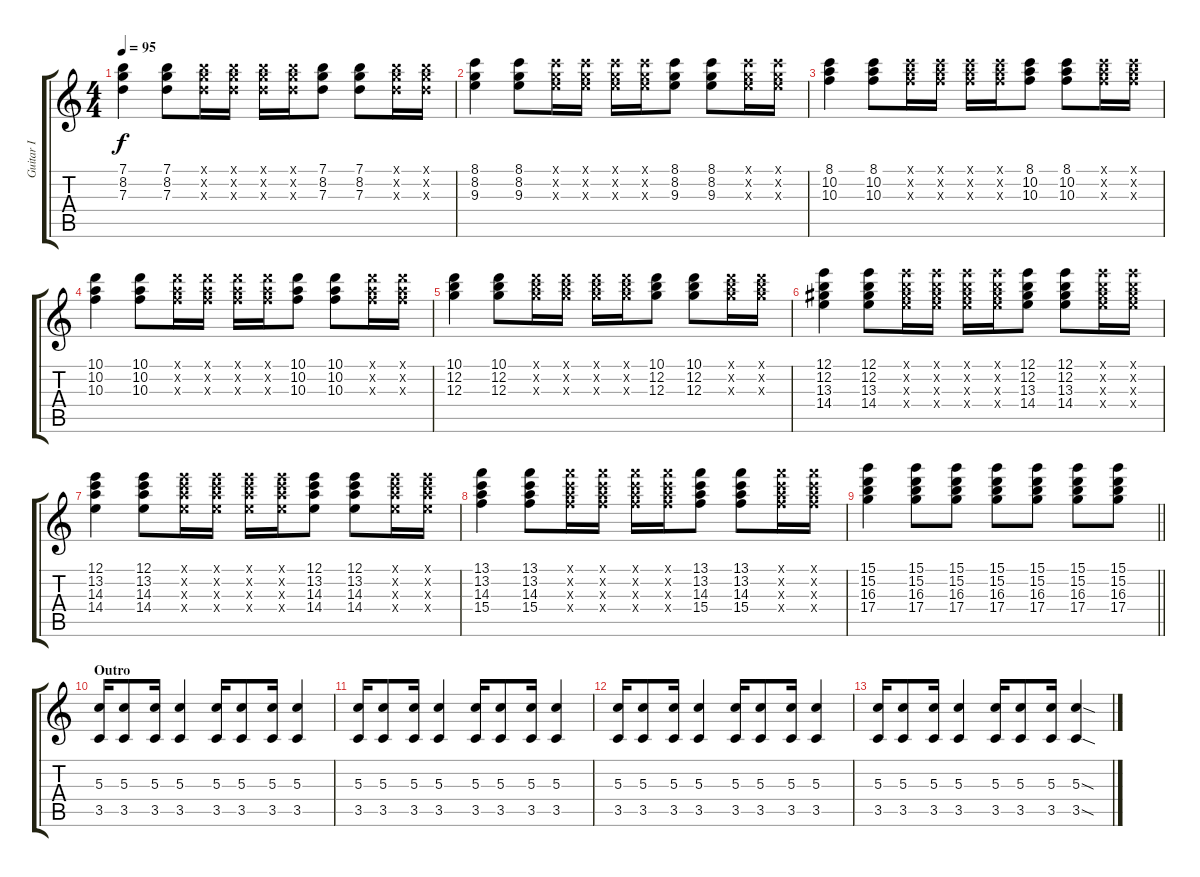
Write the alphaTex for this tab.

\track ("Guitar I" "Guitar I") {instrument distortionguitar}
\staff {score tabs}
\tuning (E4 B3 G3 D3 A2 E2) {hide}
\ts (4 4)
\tempo 95
\clef g2
\ks c
(7.1 8.2 7.3).4{dy f} (7.1 8.2 7.3).8 (7.1{x} 8.2{x} 7.3{x}).16 (7.1{x} 8.2{x} 7.3{x}).16 (7.1{x} 8.2{x} 7.3{x}).16 (7.1{x} 8.2{x} 7.3{x}).16 (7.1 8.2 7.3).8 (7.1 8.2 7.3).8 (7.1{x} 8.2{x} 7.3{x}).16 (7.1{x} 8.2{x} 7.3{x}).16 |
(8.1 8.2 9.3).4 (8.1 8.2 9.3).8 (8.1{x} 8.2{x} 9.3{x}).16 (8.1{x} 8.2{x} 9.3{x}).16 (8.1{x} 8.2{x} 9.3{x}).16 (8.1{x} 8.2{x} 9.3{x}).16 (8.1 8.2 9.3).8 (8.1 8.2 9.3).8 (8.1{x} 8.2{x} 9.3{x}).16 (8.1{x} 8.2{x} 9.3{x}).16 |
(8.1 10.2 10.3).4 (8.1 10.2 10.3).8 (8.1{x} 10.2{x} 10.3{x}).16 (8.1{x} 10.2{x} 10.3{x}).16 (8.1{x} 10.2{x} 10.3{x}).16 (8.1{x} 10.2{x} 10.3{x}).16 (8.1 10.2 10.3).8 (8.1 10.2 10.3).8 (8.1{x} 10.2{x} 10.3{x}).16 (8.1{x} 10.2{x} 10.3{x}).16 |
(10.1 10.2 10.3).4 (10.1 10.2 10.3).8 (10.1{x} 10.2{x} 10.3{x}).16 (10.1{x} 10.2{x} 10.3{x}).16 (10.1{x} 10.2{x} 10.3{x}).16 (10.1{x} 10.2{x} 10.3{x}).16 (10.1 10.2 10.3).8 (10.1 10.2 10.3).8 (10.1{x} 10.2{x} 10.3{x}).16 (10.1{x} 10.2{x} 10.3{x}).16 |
(10.1 12.2 12.3).4 (10.1 12.2 12.3).8 (10.1{x} 12.2{x} 12.3{x}).16 (10.1{x} 12.2{x} 12.3{x}).16 (10.1{x} 12.2{x} 12.3{x}).16 (10.1{x} 12.2{x} 12.3{x}).16 (10.1 12.2 12.3).8 (10.1 12.2 12.3).8 (10.1{x} 12.2{x} 12.3{x}).16 (10.1{x} 12.2{x} 12.3{x}).16 |
(12.1 12.2 13.3 14.4).4 (12.1 12.2 13.3 14.4).8 (12.1{x} 12.2{x} 13.3{x} 14.4{x}).16 (12.1{x} 12.2{x} 13.3{x} 14.4{x}).16 (12.1{x} 12.2{x} 13.3{x} 14.4{x}).16 (12.1{x} 12.2{x} 13.3{x} 14.4{x}).16 (12.1 12.2 13.3 14.4).8 (12.1 12.2 13.3 14.4).8 (12.1{x} 12.2{x} 13.3{x} 14.4{x}).16 (12.1{x} 12.2{x} 13.3{x} 14.4{x}).16 |
(12.1 13.2 14.3 14.4).4 (12.1 13.2 14.3 14.4).8 (12.1{x} 13.2{x} 14.3{x} 14.4{x}).16 (12.1{x} 13.2{x} 14.3{x} 14.4{x}).16 (12.1{x} 13.2{x} 14.3{x} 14.4{x}).16 (12.1{x} 13.2{x} 14.3{x} 14.4{x}).16 (12.1 13.2 14.3 14.4).8 (12.1 13.2 14.3 14.4).8 (12.1{x} 13.2{x} 14.3{x} 14.4{x}).16 (12.1{x} 13.2{x} 14.3{x} 14.4{x}).16 |
(13.1 13.2 14.3 15.4).4 (13.1 13.2 14.3 15.4).8 (13.1{x} 13.2{x} 14.3{x} 15.4{x}).16 (13.1{x} 13.2{x} 14.3{x} 15.4{x}).16 (13.1{x} 13.2{x} 14.3{x} 15.4{x}).16 (13.1{x} 13.2{x} 14.3{x} 15.4{x}).16 (13.1 13.2 14.3 15.4).8 (13.1 13.2 14.3 15.4).8 (13.1{x} 13.2{x} 14.3{x} 15.4{x}).16 (13.1{x} 13.2{x} 14.3{x} 15.4{x}).16 |
\barLineRight lightlight
(15.1 15.2 16.3 17.4).4 (15.1 15.2 16.3 17.4).8 (15.1 15.2 16.3 17.4).8 (15.1 15.2 16.3 17.4).8 (15.1 15.2 16.3 17.4).8 (15.1 15.2 16.3 17.4).8 (15.1 15.2 16.3 17.4).8 |
\section ("" "Outro")
(5.3 3.5).16 (5.3 3.5).8 (5.3 3.5).16 (5.3 3.5).4 (5.3 3.5).16 (5.3 3.5).8 (5.3 3.5).16 (5.3 3.5).4 |
(5.3 3.5).16 (5.3 3.5).8 (5.3 3.5).16 (5.3 3.5).4 (5.3 3.5).16 (5.3 3.5).8 (5.3 3.5).16 (5.3 3.5).4 |
(5.3 3.5).16 (5.3 3.5).8 (5.3 3.5).16 (5.3 3.5).4 (5.3 3.5).16 (5.3 3.5).8 (5.3 3.5).16 (5.3 3.5).4 |
(5.3 3.5).16 (5.3 3.5).8 (5.3 3.5).16 (5.3 3.5).4 (5.3 3.5).16 (5.3 3.5).8 (5.3 3.5).16 (5.3{sod} 3.5{sod}).4
